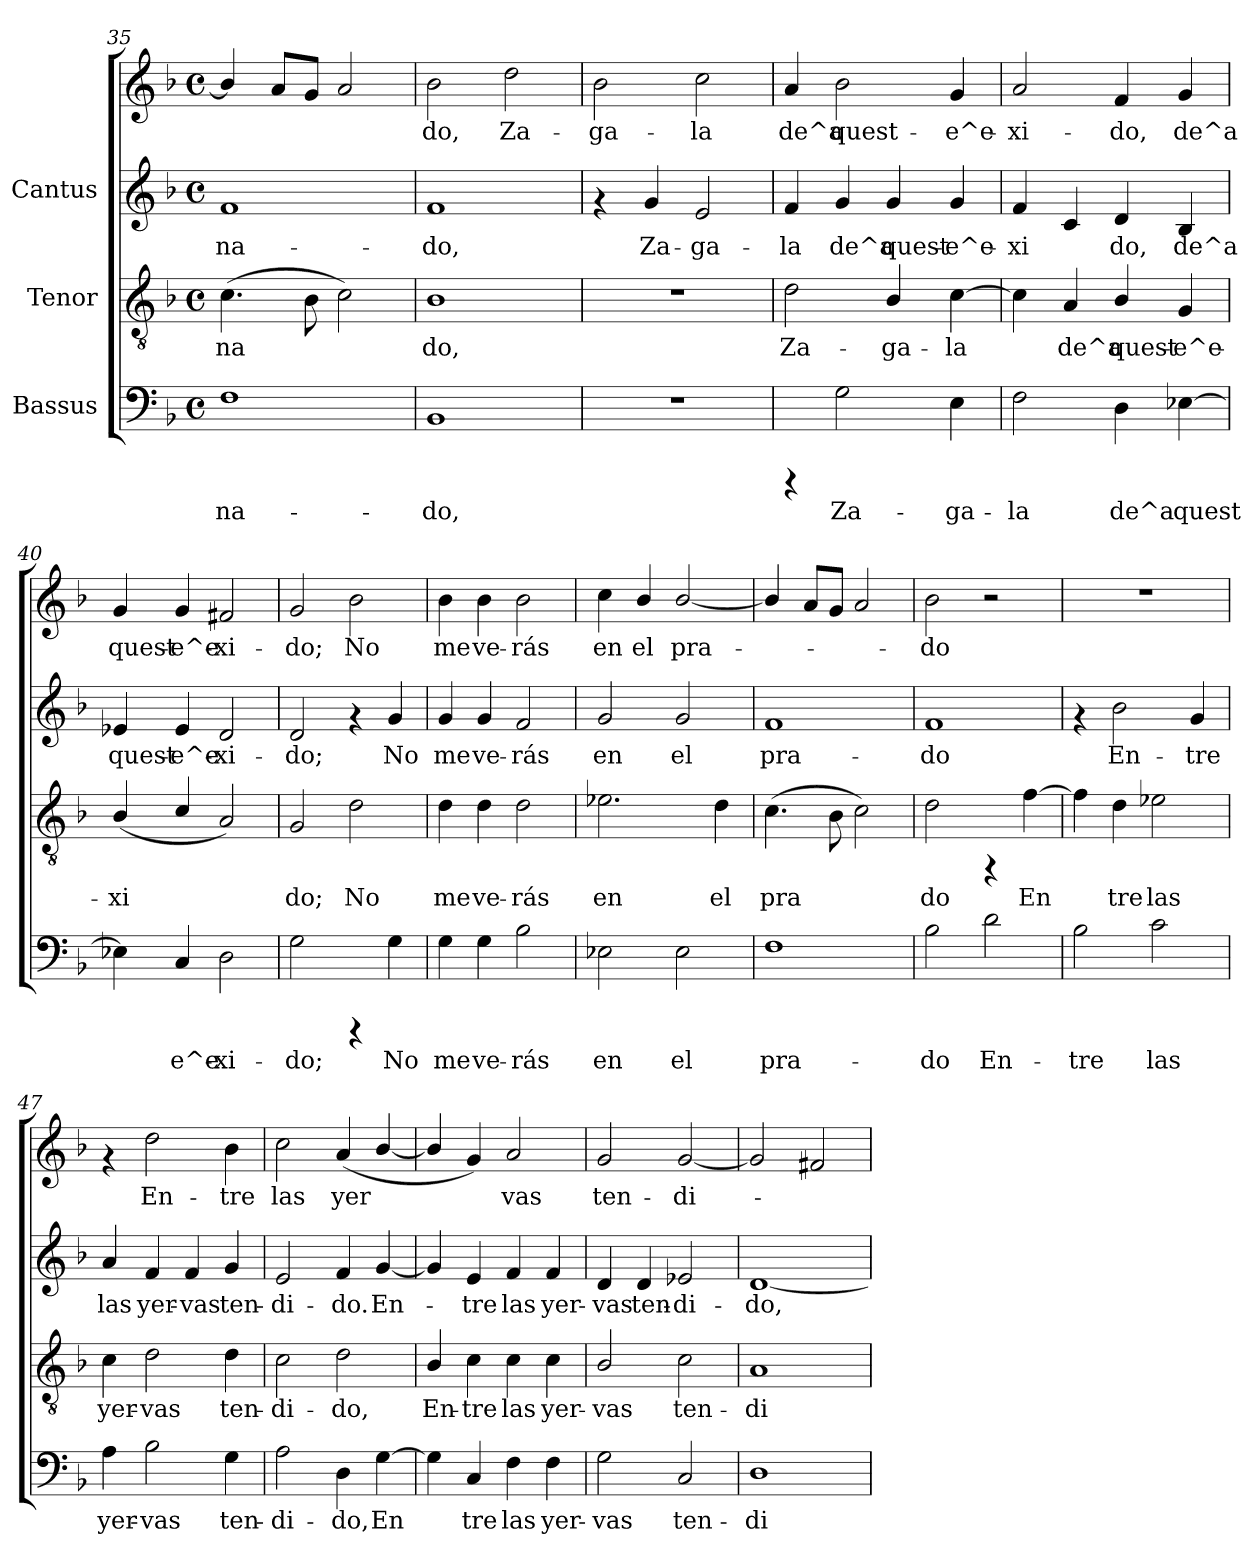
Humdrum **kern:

**kern	**text	**kern	**text	**kern	**text	**kern	**text
*part3	*part3	*part2	*part2	*part1	*part1	*part1	*part1
*staff4	*staff4	*staff3	*staff3	*staff2	*staff2	*staff1	*staff1
*I"Bassus	*	*I"Tenor	*	*I"Cantus	*	*	*
*clefF4	*	*clefGv2	*	*clefG2	*	*clefG2	*
*k[b-]	*	*k[b-]	*	*k[b-]	*	*k[b-]	*
*F:	*	*F:	*	*F:	*	*F:	*
*M4/4	*	*M4/4	*	*M4/4	*	*M4/4	*
*met(c)	*	*met(c)	*	*met(c)	*	*met(c)	*
=35	=35	=35	=35	=35	=35	=35	=35
!	!LO:LY:b:cj	!	!LO:LY:b:cj	!	!LO:LY:b:cj	!	!
1F	-na-	(>4.c\	-na-	1f	-na-	4b-/]	.
.	.	.	.	.	.	8a/L	.
!	!	!	!LO:LY:b:cj	!	!	!	!
.	.	8B-\	--	.	.	8g/J	.
!	!	!	!LO:LY:b:cj	!	!	!	!
.	.	2c\)	--	.	.	2a/	.
=36	=36	=36	=36	=36	=36	=36	=36
!	!LO:LY:b:cj	!	!LO:LY:b:cj	!	!LO:LY:b:cj	!	!LO:LY:b:cj
1BB-	-do,	1B-	-do,	1f	-do,	2b-\	-do,
!	!	!	!	!	!	!	!LO:LY:b:cj
.	.	.	.	.	.	2dd\	Za-
!!LO:PB:g=z
=37	=37	=37	=37	=37	=37	=37	=37
!	!	!	!	!	!	!	!LO:LY:b:cj
1r	.	1r	.	4rf	.	2b-\	ga-
!	!	!	!	!	!LO:LY:b:cj	!	!
.	.	.	.	4g/	Za-	.	.
!	!	!	!	!	!LO:LY:b:cj	!	!LO:LY:b:cj
.	.	.	.	2e/	-ga-	2cc\	-la
=38	=38	=38	=38	=38	=38	=38	=38
!	!	!	!LO:LY:b:cj	!	!LO:LY:b:cj	!	!LO:LY:b:cj
4rCCC	.	2d\	Za-	4f/	-la	4a/	-de^a
!	!LO:LY:b:cj	!	!	!	!LO:LY:b:cj	!	!LO:LY:b:cj
2G\	Za-	.	.	4g/	de^a	2b-\	quest-
!	!	!	!LO:LY:b:cj	!	!LO:LY:b:cj	!	!
.	.	4B-/	-ga-	4g/	quest-	.	.
!	!LO:LY:b:cj	!	!LO:LY:b:cj	!	!LO:LY:b:cj	!	!LO:LY:b:cj
4E\	-ga-	[>4c\	-la	4g/	-e^e-	4g/	-e^e-
=39	=39	=39	=39	=39	=39	=39	=39
!	!LO:LY:b:cj	!	!LO:LY:b:cj	!	!LO:LY:b:cj	!	!LO:LY:b:cj
2F\	-la	4c\]	.	4f/	xi-	2a/	-xi-
!	!	!	!LO:LY:b:cj	!	!LO:LY:b:cj	!	!
.	.	4A/	de^a	4c/	-	.	.
!	!LO:LY:b:cj	!	!LO:LY:b:cj	!	!LO:LY:b:cj	!	!LO:LY:b:cj
4D\	de^a	4B-/	quest-	4d/	do,	4f/	-do,
!	!LO:LY:b:cj	!	!LO:LY:b:cj	!	!LO:LY:b:cj	!	!LO:LY:b:cj
[>4E-X\	quest-	4G/	-e^e-	4B-/	de^a	4g/	de^a
=40	=40	=40	=40	=40	=40	=40	=40
!	!LO:LY:b:cj	!	!LO:LY:b:cj	!	!LO:LY:b:cj	!	!LO:LY:b:cj
4E-X\]	-	(<4B-/	-xi-	4e-X/	-quest-	4g/	quest-
!	!LO:LY:b:cj	!	!LO:LY:b:cj	!	!LO:LY:b:cj	!	!LO:LY:b:cj
4C/	e^e-	4c/	--	4e-/	-e^e-	4g/	-e^e-
!	!LO:LY:b:cj	!	!LO:LY:b:cj	!	!LO:LY:b:cj	!	!LO:LY:b:cj
2D\	-xi-	2A/)	--	2d/	-xi-	2f#X/	-xi-
=41	=41	=41	=41	=41	=41	=41	=41
!	!LO:LY:b:cj	!	!LO:LY:b:cj	!	!LO:LY:b:cj	!	!LO:LY:b:cj
2G\	-do;	2G/	-do;	2d/	do;	2g/	-do;
!	!	!	!LO:LY:b:cj	!	!	!	!LO:LY:b:cj
4rCCC	.	2d\	No	4rf	.	2b-\	No
!	!LO:LY:b:cj	!	!	!	!LO:LY:b:cj	!	!
4G\	No	.	.	4g/	No	.	.
!!LO:LB:g=z
=42	=42	=42	=42	=42	=42	=42	=42
!	!LO:LY:b:cj	!	!LO:LY:b:cj	!	!LO:LY:b:cj	!	!LO:LY:b:cj
4G\	me	4d\	me	4g/	me	4b-\	me
!	!LO:LY:b:cj	!	!LO:LY:b:cj	!	!LO:LY:b:cj	!	!LO:LY:b:cj
4G\	ve-	4d\	ve-	4g/	ve-	4b-\	ve-
!	!LO:LY:b:cj	!	!LO:LY:b:cj	!	!LO:LY:b:cj	!	!LO:LY:b:cj
2B-\	-rás	2d\	-rás	2f/	-rás	2b-\	-rás
=43	=43	=43	=43	=43	=43	=43	=43
!	!LO:LY:b:cj	!	!LO:LY:b:cj	!	!LO:LY:b:cj	!	!LO:LY:b:cj
2E-X\	en	2.e-X\	en	2g/	-en	4cc\	en
!	!	!	!	!	!	!	!LO:LY:b:cj
.	.	.	.	.	.	4b-/	el
!	!LO:LY:b:cj	!	!	!	!LO:LY:b:cj	!	!LO:LY:b:cj
2E-\	el	.	.	2g/	el	[<2b-/	pra-
!	!	!	!LO:LY:b:cj	!	!	!	!
.	.	4d\	el	.	.	.	.
=44	=44	=44	=44	=44	=44	=44	=44
!	!LO:LY:b:cj	!	!LO:LY:b:cj	!	!LO:LY:b:cj	!	!
1F	pra-	(>4.c\	pra-	1f	pra-	4b-/]	.
.	.	.	.	.	.	8a/L	.
!	!	!	!LO:LY:b:cj	!	!	!	!
.	.	8B-\	--	.	.	8g/J	.
!	!	!	!LO:LY:b:cj	!	!	!	!
.	.	2c\)	--	.	.	2a/	.
=45	=45	=45	=45	=45	=45	=45	=45
!	!LO:LY:b:cj	!	!LO:LY:b:cj	!	!LO:LY:b:cj	!	!LO:LY:b:cj
2B-\	-do	2d\	-do	1f	do	2b-\	-do
!	!LO:LY:b:cj	!	!	!	!	!	!
2d\	En-	4rFF	.	.	.	2r	.
!	!	!	!LO:LY:b:cj	!	!	!	!
.	.	[>4f\	En-	.	.	.	.
=46	=46	=46	=46	=46	=46	=46	=46
!	!LO:LY:b:cj	!	!LO:LY:b:cj	!	!	!	!
2B-\	-tre	4f\]	-	4rf	.	1r	.
!	!	!	!LO:LY:b:cj	!	!LO:LY:b:cj	!	!
.	.	4d\	tre	2b-\	En-	.	.
!	!LO:LY:b:cj	!	!LO:LY:b:cj	!	!	!	!
2c\	las	2e-X\	las	.	.	.	.
!	!	!	!	!	!LO:LY:b:cj	!	!
.	.	.	.	4g/	-tre	.	.
=47	=47	=47	=47	=47	=47	=47	=47
!	!LO:LY:b:cj	!	!LO:LY:b:cj	!	!LO:LY:b:cj	!	!
4A\	yer-	4c\	yer-	4a/	las	4rf	.
!	!LO:LY:b:cj	!	!LO:LY:b:cj	!	!LO:LY:b:cj	!	!LO:LY:b:cj
2B-\	-vas	2d\	-vas	4f/	yer-	2dd\	En-
!	!	!	!	!	!LO:LY:b:cj	!	!
.	.	.	.	4f/	-vas	.	.
!	!LO:LY:b:cj	!	!LO:LY:b:cj	!	!LO:LY:b:cj	!	!LO:LY:b:cj
4G\	ten-	4d\	ten-	4g/	ten-	4b-\	-tre
!!LO:LB:g=z
=48	=48	=48	=48	=48	=48	=48	=48
!	!LO:LY:b:cj	!	!LO:LY:b:cj	!	!LO:LY:b:cj	!	!LO:LY:b:cj
2A\	-di-	2c\	-di-	2e/	-di-	2cc\	-las
!	!LO:LY:b:cj	!	!LO:LY:b:cj	!	!LO:LY:b:cj	!	!LO:LY:b:cj
4D\	-do,	2d\	-do,	4f/	-do.	(<4a/	yer-
!	!LO:LY:b:cj	!	!	!	!LO:LY:b:cj	!	!LO:LY:b:cj
[>4G\	En-	.	.	[<4g/	En-	[<4b-/	--
=49	=49	=49	=49	=49	=49	=49	=49
!	!LO:LY:b:cj	!	!LO:LY:b:cj	!	!LO:LY:b:cj	!	!LO:LY:b:cj
4G\]	-	4B-/	En-	4g/]	.	4b-/]	-
!	!LO:LY:b:cj	!	!LO:LY:b:cj	!	!LO:LY:b:cj	!	!LO:LY:b:cj
4C/	tre	4c\	-tre	4e/	tre	4g/)	.
!	!LO:LY:b:cj	!	!LO:LY:b:cj	!	!LO:LY:b:cj	!	!LO:LY:b:cj
4F\	las	4c\	las	4f/	las	2a/	vas
!	!LO:LY:b:cj	!	!LO:LY:b:cj	!	!LO:LY:b:cj	!	!
4F\	yer-	4c\	yer-	4f/	yer-	.	.
=50	=50	=50	=50	=50	=50	=50	=50
!	!LO:LY:b:cj	!	!LO:LY:b:cj	!	!LO:LY:b:cj	!	!LO:LY:b:cj
2G\	-vas	2B-/	-vas	4d/	-vas	2g/	-ten-
!	!	!	!	!	!LO:LY:b:cj	!	!
.	.	.	.	4d/	ten-	.	.
!	!LO:LY:b:cj	!	!LO:LY:b:cj	!	!LO:LY:b:cj	!	!LO:LY:b:cj
2C/	ten-	2c\	ten-	2e-X/	-di-	[<2g/	-di-
=51	=51	=51	=51	=51	=51	=51	=51
!	!LO:LY:b:cj	!	!LO:LY:b:cj	!	!LO:LY:b:cj	!	!
1D	-di-	1A	-di-	[<1d	-do,	2g/]	.
.	.	.	.	.	.	2f#X/	.
=	=	=	=	=	=	=	=
*-	*-	*-	*-	*-	*-	*-	*-
